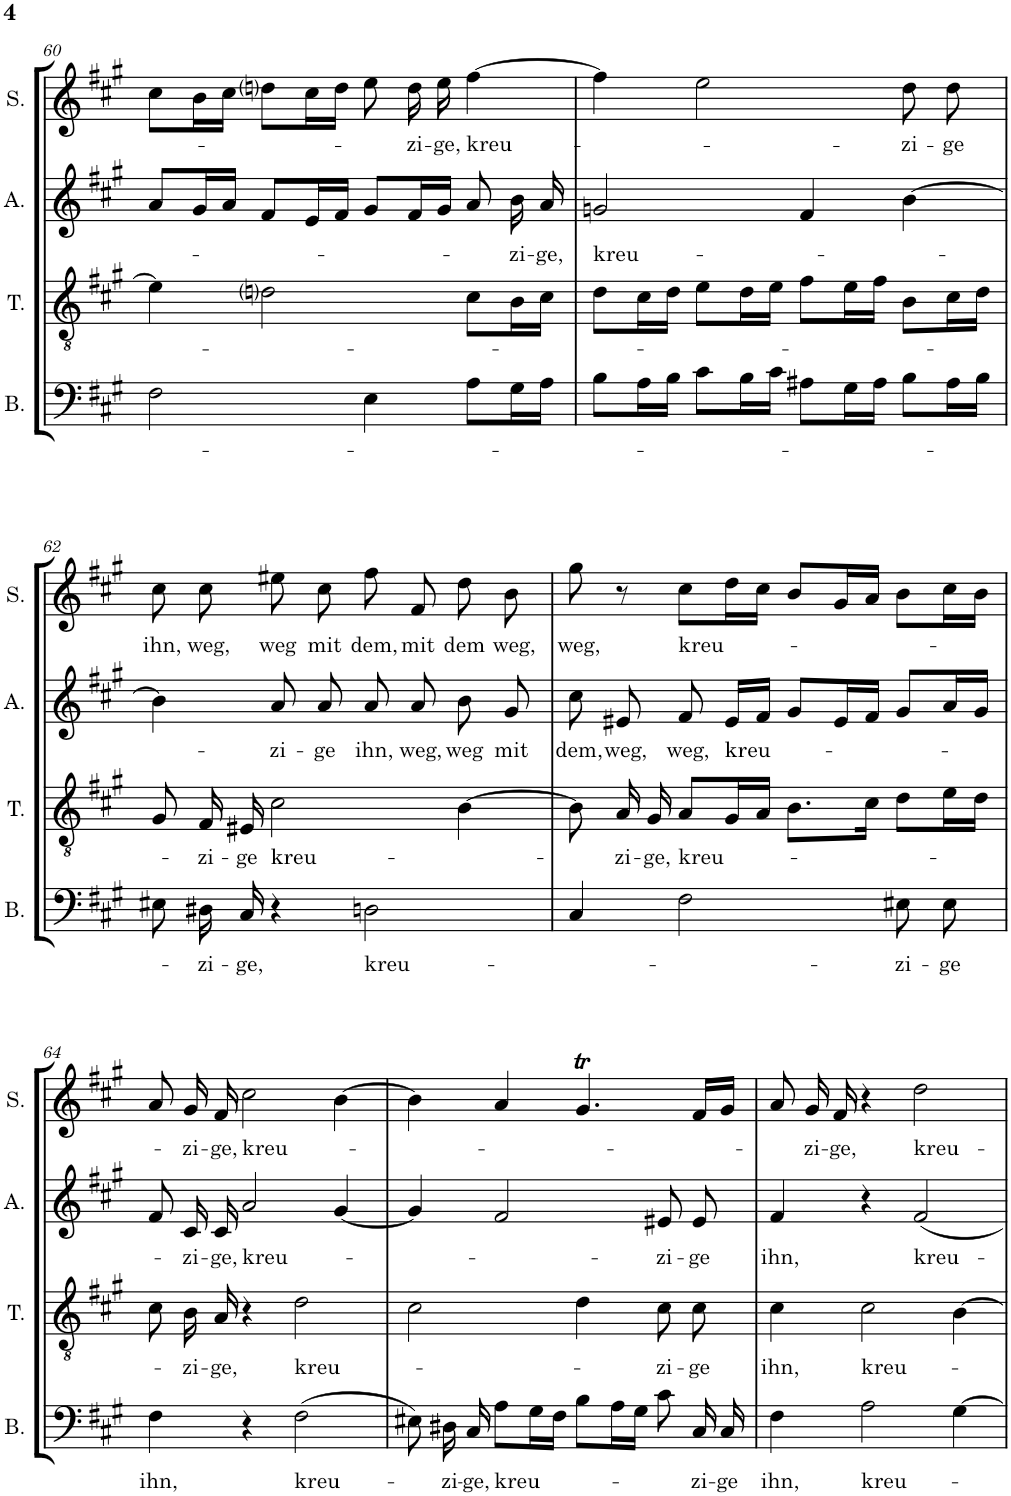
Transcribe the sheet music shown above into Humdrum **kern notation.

**kern	**text	**kern	**text	**kern	**text	**kern	**text
*part4	*part4	*part3	*part3	*part2	*part2	*part1	*part1
*staff4	*staff4	*staff3	*staff3	*staff2	*staff2	*staff1	*staff1
*I"Basso	*	*I"Tenore	*	*I"Alto	*	*I"Soprano	*
*I'B.	*	*I'T.	*	*I'A.	*	*I'S.	*
!!LO:PB:g=z
*clefF4	*	*clefGv2	*	*clefG2	*	*clefG2	*
*k[f#c#g#]	*	*k[f#c#g#]	*	*k[f#c#g#]	*	*k[f#c#g#]	*
*A:	*	*A:	*	*A:	*	*A:	*
*M4/4	*	*M4/4	*	*M4/4	*	*M4/4	*
=60	=60	=60	=60	=60	=60	=60	=60
2F#\	.	4e\]	.	8a/L	.	8cc#\L	.
.	.	.	.	16g#/L	.	16b\L	.
.	.	.	.	16a/JJ	.	16cc#\JJ	.
.	.	2dni\	.	8f#/L	.	8ddni\L	.
.	.	.	.	16e/L	.	16cc#\L	.
.	.	.	.	16f#/JJ	.	16dd\JJ	.
4E\	.	.	.	8g#/L	.	8ee\	.
!	!	!	!	!	!	!	!LO:LY:b
.	.	.	.	16f#/L	.	16dd\	-zi-
!	!	!	!	!	!	!	!LO:LY:b
.	.	.	.	16g#/JJ	.	16ee\	-ge,
!	!	!	!	!	!	!	!LO:LY:b
8A\L	.	8c#\L	.	8a/	.	[4ff#\	kreu-
!	!	!	!	!	!LO:LY:b	!	!
16G#\L	.	16B\L	.	16b\	-zi-	.	.
!	!	!	!	!	!LO:LY:b	!	!
16A\JJ	.	16c#\JJ	.	16a/	-ge,	.	.
=61	=61	=61	=61	=61	=61	=61	=61
!	!	!	!	!	!LO:LY:b	!	!
8B\L	.	8d\L	.	2gn/	kreu-	4ff#\]	.
16A\L	.	16c#\L	.	.	.	.	.
16B\JJ	.	16d\JJ	.	.	.	.	.
8c#\L	.	8e\L	.	.	.	2ee\	.
16B\L	.	16d\L	.	.	.	.	.
16c#\JJ	.	16e\JJ	.	.	.	.	.
8A#X\L	.	8f#\L	.	4f#/	.	.	.
16G#\L	.	16e\L	.	.	.	.	.
16A#\JJ	.	16f#\JJ	.	.	.	.	.
!	!	!	!	!	!	!	!LO:LY:b
8B\L	.	8B\L	.	[4b\	.	8dd\	-zi-
!	!	!	!	!	!	!	!LO:LY:b
16A#\L	.	16c#\L	.	.	.	8dd\	-ge
16B\JJ	.	16d\JJ	.	.	.	.	.
!!LO:LB:g=z
=62	=62	=62	=62	=62	=62	=62	=62
!	!	!	!	!	!	!	!LO:LY:b
8E#X\	.	8G#/	.	4b\]	.	8cc#\	ihn,
!	!LO:LY:b	!	!LO:LY:b	!	!	!	!LO:LY:b
16D#X\	-zi-	16F#/	-zi-	.	.	8cc#\	weg,
!	!LO:LY:b	!	!LO:LY:b	!	!	!	!
16C#/	-ge,	16E#X/	-ge	.	.	.	.
!	!	!	!LO:LY:b	!	!LO:LY:b	!	!LO:LY:b
4r	.	2c#\	kreu-	8a/	-zi-	8ee#X\	weg
!	!	!	!	!	!LO:LY:b	!	!LO:LY:b
.	.	.	.	8a/	-ge	8cc#\	mit
!	!LO:LY:b	!	!	!	!LO:LY:b	!	!LO:LY:b
2Dn\	kreu-	.	.	8a/	ihn,	8ff#\	dem,
!	!	!	!	!	!LO:LY:b	!	!LO:LY:b
.	.	.	.	8a/	weg,	8f#/	mit
!	!	!	!	!	!LO:LY:b	!	!LO:LY:b
.	.	[4B\	.	8b\	weg	8dd\	dem
!	!	!	!	!	!LO:LY:b	!	!LO:LY:b
.	.	.	.	8g#/	mit	8b\	weg,
=63	=63	=63	=63	=63	=63	=63	=63
!	!	!	!	!	!LO:LY:b	!	!LO:LY:b
4C#/	.	8B\]	.	8cc#\	dem,	8gg#\	weg,
!	!	!	!LO:LY:b	!	!LO:LY:b	!	!
.	.	16A/	-zi-	8e#X/	weg,	8r	.
!	!	!	!LO:LY:b	!	!	!	!
.	.	16G#/	-ge,	.	.	.	.
!	!	!	!LO:LY:b	!	!LO:LY:b	!	!LO:LY:b
2F#\	.	8A/L	kreu-	8f#/	weg,	8cc#\L	kreu-
!	!	!	!	!	!LO:LY:b	!	!
.	.	16G#/L	.	16e#/LL	kreu-	16dd\L	.
.	.	16A/JJ	.	16f#/JJ	.	16cc#\JJ	.
.	.	8.B\L	.	8g#/L	.	8b/L	.
.	.	.	.	16e#/L	.	16g#/L	.
.	.	16c#\Jk	.	16f#/JJ	.	16a/JJ	.
!	!LO:LY:b	!	!	!	!	!	!
8E#X\	-zi-	8d\L	.	8g#/L	.	8b\L	.
!	!LO:LY:b	!	!	!	!	!	!
8E#\	-ge	16e\L	.	16a/L	.	16cc#\L	.
.	.	16d\JJ	.	16g#/JJ	.	16b\JJ	.
!!LO:LB:g=z
=64	=64	=64	=64	=64	=64	=64	=64
!	!LO:LY:b	!	!	!	!	!	!
4F#\	ihn,	8c#\	.	8f#/	.	8a/	.
!	!	!	!LO:LY:b	!	!LO:LY:b	!	!LO:LY:b
.	.	16B\	-zi-	16c#/	-zi-	16g#/	-zi-
!	!	!	!LO:LY:b	!	!LO:LY:b	!	!LO:LY:b
.	.	16A/	-ge,	16c#/	-ge,	16f#/	-ge,
!	!	!	!	!	!LO:LY:b	!	!LO:LY:b
4r	.	4r	.	2a/	kreu-	2cc#\	kreu-
!	!LO:LY:b	!	!LO:LY:b	!	!	!	!
(>2F#\	kreu-	2d\	kreu-	.	.	.	.
.	.	.	.	[4g#/	.	[4b\	.
=65	=65	=65	=65	=65	=65	=65	=65
8E#X\)	.	2c#\	.	4g#/]	.	4b\]	.
!	!LO:LY:b	!	!	!	!	!	!
16D#X\	-zi-	.	.	.	.	.	.
!	!LO:LY:b	!	!	!	!	!	!
16C#/	-ge,	.	.	.	.	.	.
!	!LO:LY:b	!	!	!	!	!	!
8A\L	kreu-	.	.	2f#/	.	4a/	.
16G#\L	.	.	.	.	.	.	.
16F#\JJ	.	.	.	.	.	.	.
8B\L	.	4d\	.	.	.	4.g#t/	.
16A\L	.	.	.	.	.	.	.
16G#\JJ	.	.	.	.	.	.	.
!	!	!	!LO:LY:b	!	!LO:LY:b	!	!
8c#\	.	8c#\	-zi-	8e#X/	-zi-	.	.
!	!LO:LY:b	!	!LO:LY:b	!	!LO:LY:b	!	!
16C#/	-zi-	8c#\	-ge	8e#/	-ge	16f#/LL	.
!	!LO:LY:b	!	!	!	!	!	!
16C#/	-ge	.	.	.	.	16g#/JJ	.
=66	=66	=66	=66	=66	=66	=66	=66
!	!LO:LY:b	!	!LO:LY:b	!	!LO:LY:b	!	!
4F#\	ihn,	4c#\	ihn,	4f#/	ihn,	8a/	.
!	!	!	!	!	!	!	!LO:LY:b
.	.	.	.	.	.	16g#/	-zi-
!	!	!	!	!	!	!	!LO:LY:b
.	.	.	.	.	.	16f#/	-ge,
!	!LO:LY:b	!	!LO:LY:b	!	!	!	!
2A\	kreu-	2c#\	kreu-	4r	.	4r	.
!	!	!	!	!	!LO:LY:b	!	!LO:LY:b
.	.	.	.	2f#/	kreu-	2dd\	kreu-
[4G#\	.	[4B\	.	.	.	.	.
=	=	=	=	=	=	=	=
*-	*-	*-	*-	*-	*-	*-	*-
